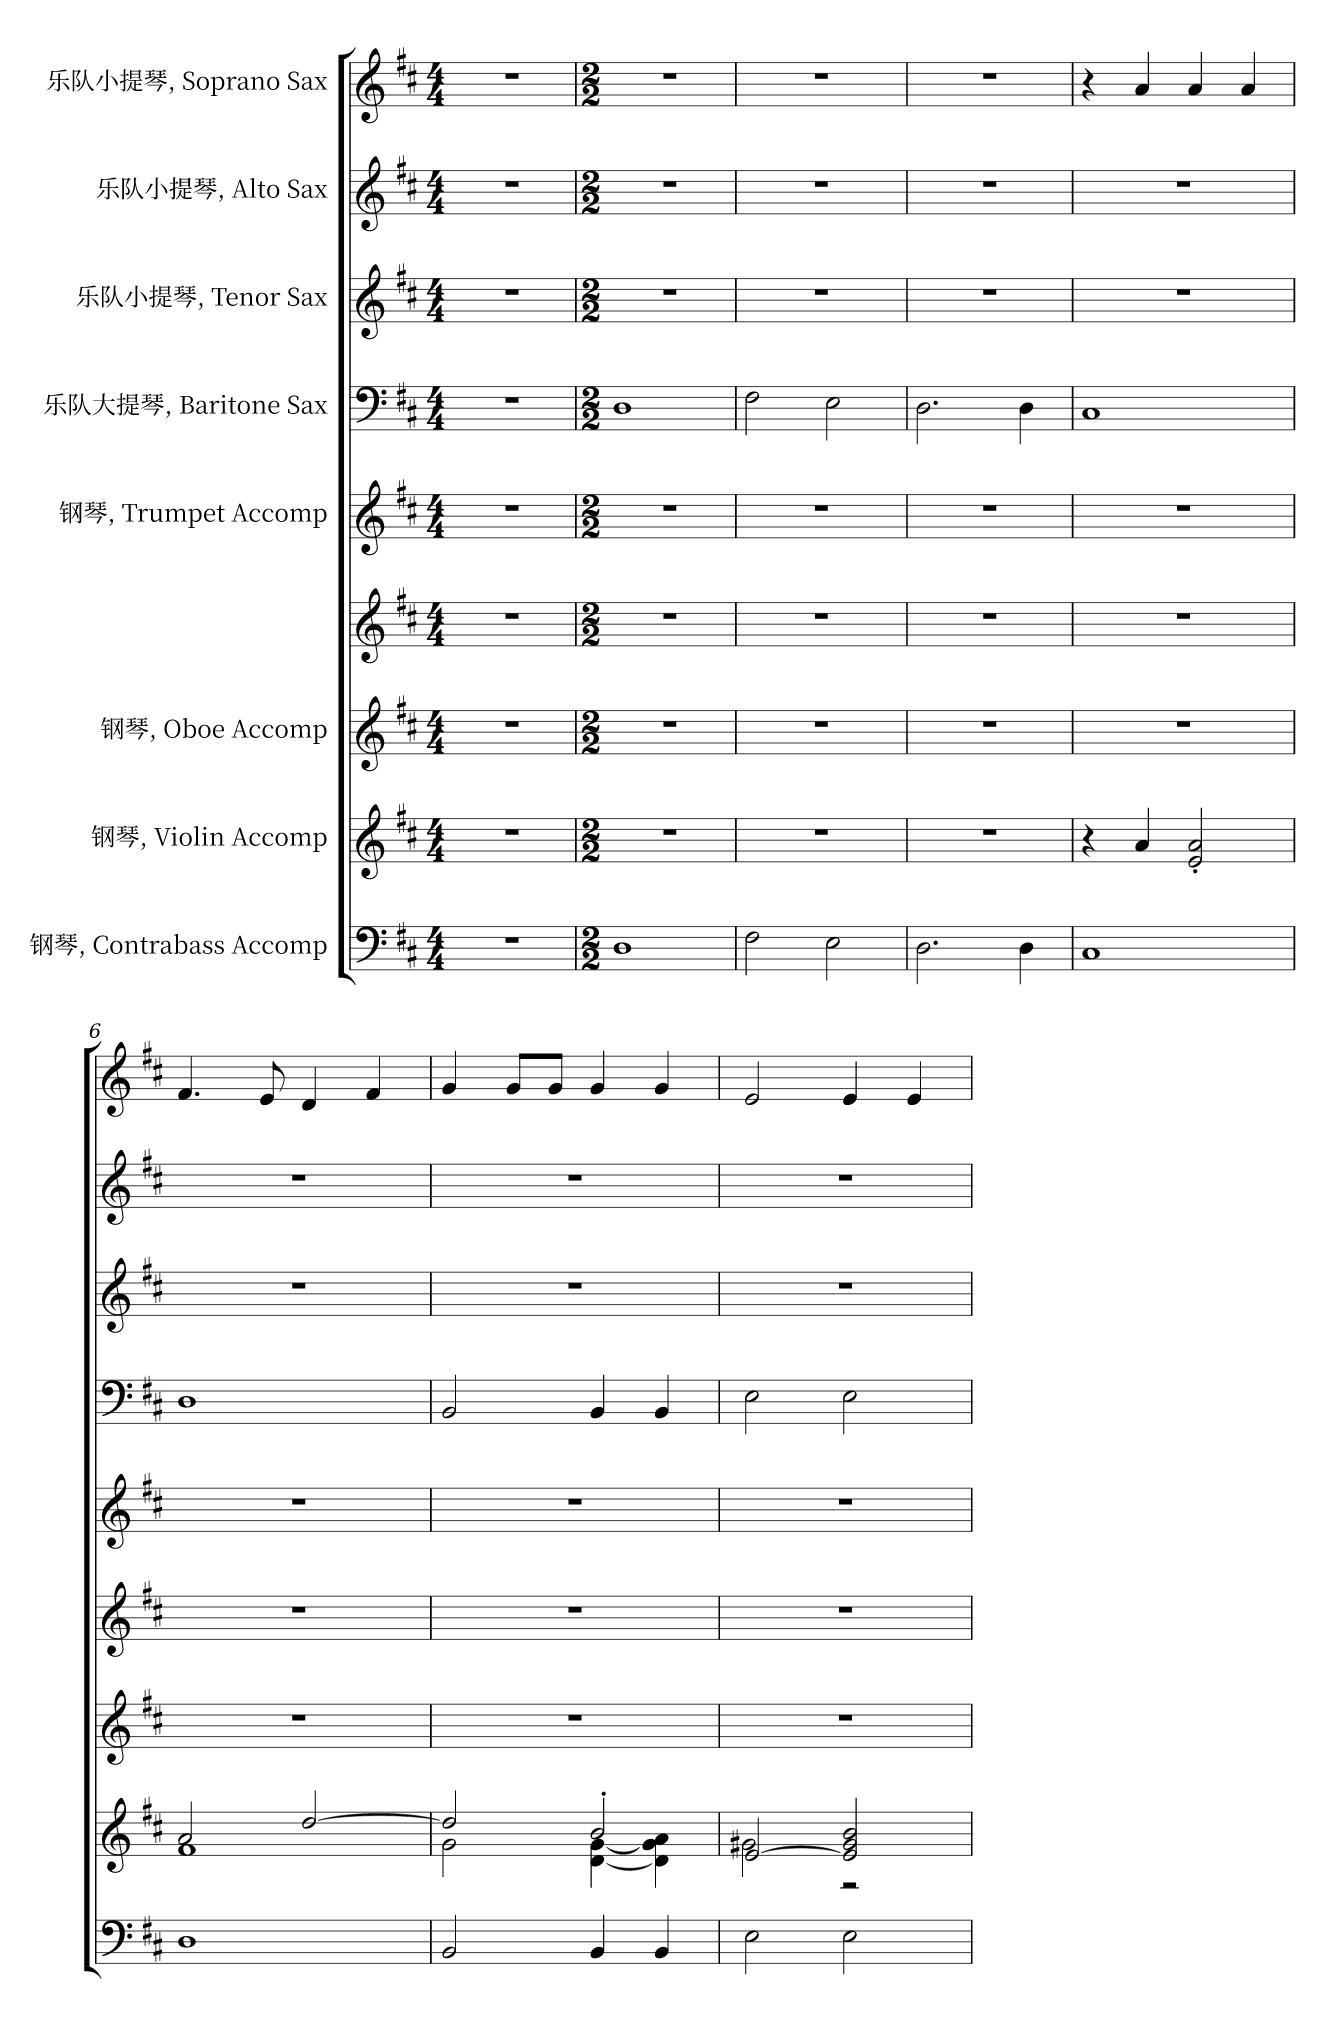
**kern	**kern	**kern	**kern	**kern	**kern	**kern	**kern	**kern
*part8	*part7	*part6	*part6	*part5	*part4	*part3	*part2	*part1
*staff9	*staff8	*staff7	*staff6	*staff5	*staff4	*staff3	*staff2	*staff1
*I"钢琴, Contrabass Accomp	*I"钢琴, Violin Accomp	*I"钢琴, Oboe Accomp	*	*I"钢琴, Trumpet Accomp	*I"乐队大提琴, Baritone Sax	*I"乐队小提琴, Tenor Sax	*I"乐队小提琴, Alto Sax	*I"乐队小提琴, Soprano Sax
*clefF4	*clefG2	*clefG2	*clefG2	*clefG2	*clefF4	*clefG2	*clefG2	*clefG2
*k[f#c#]	*k[f#c#]	*k[f#c#]	*k[f#c#]	*k[f#c#]	*k[f#c#]	*k[f#c#]	*k[f#c#]	*k[f#c#]
*M4/4	*M4/4	*M4/4	*M4/4	*M4/4	*M4/4	*M4/4	*M4/4	*M4/4
*MM144	*MM144	*MM144	*MM144	*MM144	*MM144	*MM144	*MM144	*MM144
=1	=1	=1	=1	=1	=1	=1	=1	=1
1r	1r	1r	1r	1r	1r	1r	1r	1r
=2	=2	=2	=2	=2	=2	=2	=2	=2
*M2/2	*M2/2	*M2/2	*M2/2	*M2/2	*M2/2	*M2/2	*M2/2	*M2/2
*	*	*	*	*	*	*	*	*MM208
1D	1r	1r	1r	1r	1D	1r	1r	1r
=3	=3	=3	=3	=3	=3	=3	=3	=3
2F#\	1r	1r	1r	1r	2F#\	1r	1r	1r
2E\	.	.	.	.	2E\	.	.	.
=4	=4	=4	=4	=4	=4	=4	=4	=4
2.D\	1r	1r	1r	1r	2.D\	1r	1r	1r
4D\	.	.	.	.	4D\	.	.	.
=5	=5	=5	=5	=5	=5	=5	=5	=5
1C#	4r	1r	1r	1r	1C#	1r	1r	4r
.	4a/	.	.	.	.	.	.	4a/
.	2e/' 2a/'	.	.	.	.	.	.	4a/
.	.	.	.	.	.	.	.	4a/
=6	=6	=6	=6	=6	=6	=6	=6	=6
*	*^	*	*	*	*	*	*	*
1D	2a/	1f#	1r	1r	1r	1D	1r	1r	4.f#/
.	.	.	.	.	.	.	.	.	8e/
.	[2dd/	.	.	.	.	.	.	.	4d/
.	.	.	.	.	.	.	.	.	4f#/
=7	=7	=7	=7	=7	=7	=7	=7	=7	=7
2BB/	2dd/]	2g\	1r	1r	1r	2BB/	1r	1r	4g/
.	.	.	.	.	.	.	.	.	8g/L
.	.	.	.	.	.	.	.	.	8g/J
4BB/	2b'/	[4d\ [4g\	.	.	.	4BB/	.	.	4g/
4BB/	.	4d\] 4g\] 4a\	.	.	.	4BB/	.	.	4g/
!!LO:PB:g=z
=8	=8	=8	=8	=8	=8	=8	=8	=8	=8
2E\	[2e/	2g#X\	1r	1r	1r	2E\	1r	1r	2e/
2E\	2e/] 2g#/ 2b/	2r	.	.	.	2E\	.	.	4e/
.	.	.	.	.	.	.	.	.	4e/
*	*v	*v	*	*	*	*	*	*	*
=	=	=	=	=	=	=	=	=
*-	*-	*-	*-	*-	*-	*-	*-	*-
